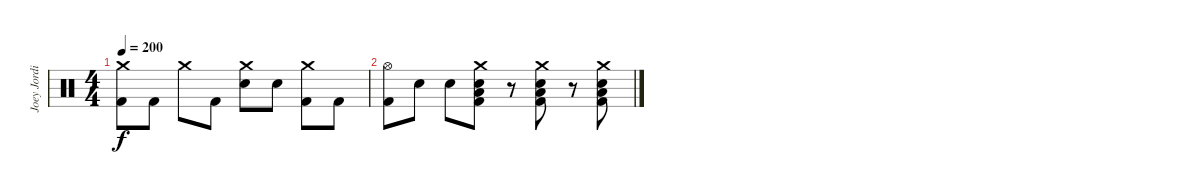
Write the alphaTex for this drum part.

\track ("Joey Jordinson" "Joey Jordi") {instrument percussion}
\staff {score}
\articulation defaults
\ts (4 4)
\tempo 200
\clef neutral
\ks c
("Crash medium (hit)" "Kick (hit) 2").8{dy f} "Kick (hit) 2".8 "Crash medium (hit)".8 "Kick (hit) 2".8 ("Crash medium (hit)" "Snare (hit) 2").8 "Snare (hit) 2".8 ("Crash medium (hit)" "Kick (hit) 2").8 "Kick (hit) 2".8 |
("Hi-Hat (open)" "Kick (hit) 2").8 "Snare (hit) 2".8 "Snare (hit) 2".8 ("Crash medium (hit)" "Low Floor Tom (hit)" "Snare (hit) 2" "Kick (hit) 2").8 r.8 ("Crash medium (hit)" "Low Floor Tom (hit)" "Snare (hit) 2" "Kick (hit) 2").8 r.8 ("Crash medium (hit)" "Low Floor Tom (hit)" "Snare (hit) 2" "Kick (hit) 2").8
